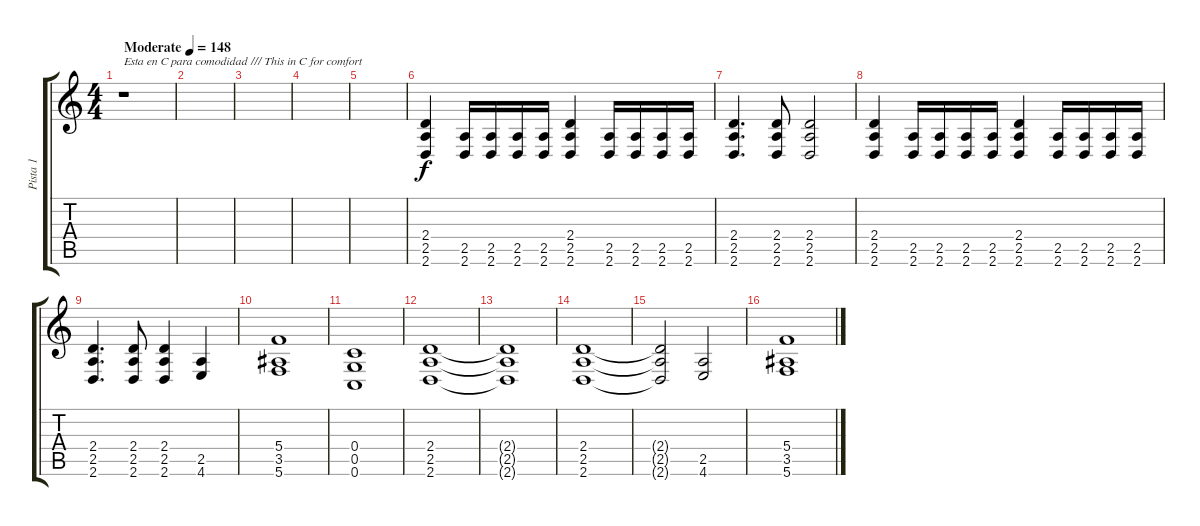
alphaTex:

\track ("Pista 1" "Pista 1") {instrument distortionguitar}
\staff {score tabs}
\tuning (D4 A3 F3 C3 G2 C2) {hide}
\ts (4 4)
\tempo (148 "Moderate")
\clef g2
\ks c
r.1{txt "Esta en C para comodidad /// This in C for comfort" dy f instrument distortionguitar} |
|
|
|
|
(2.4 2.5 2.6).4 (2.5 2.6).16 (2.5 2.6).16 (2.5 2.6).16 (2.5 2.6).16 (2.4 2.5 2.6).4 (2.5 2.6).16 (2.5 2.6).16 (2.5 2.6).16 (2.5 2.6).16 |
(2.4 2.5 2.6).4{d} (2.4 2.5 2.6).8 (2.4 2.5 2.6).2 |
(2.4 2.5 2.6).4 (2.5 2.6).16 (2.5 2.6).16 (2.5 2.6).16 (2.5 2.6).16 (2.4 2.5 2.6).4 (2.5 2.6).16 (2.5 2.6).16 (2.5 2.6).16 (2.5 2.6).16 |
(2.4 2.5 2.6).4{d} (2.4 2.5 2.6).8 (2.4 2.5 2.6).4 (2.5 4.6).4 |
(5.4 3.5 5.6).1 |
(0.4 0.5 0.6).1 |
(2.4 2.5 2.6).1 |
(2.4{t} 2.5{t} 2.6{t}).1 |
(2.4 2.5 2.6).1 |
(2.4{t} 2.5{t} 2.6{t}).2 (2.5 4.6).2 |
(5.4 3.5 5.6).1
